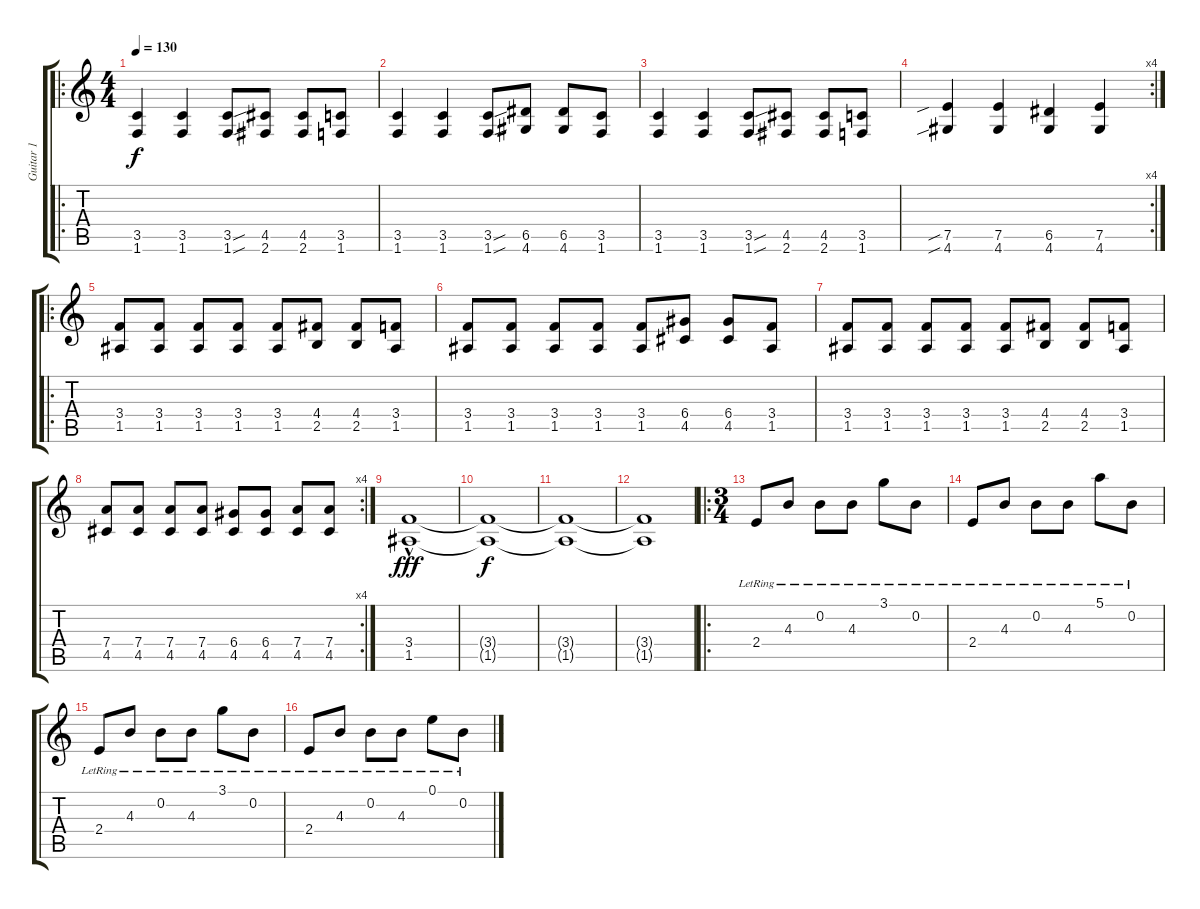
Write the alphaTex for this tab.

\track ("Guitar 1" "Guitar 1") {instrument distortionguitar}
\staff {score tabs}
\tuning (E4 B3 G3 D3 A2 E2) {hide}
\ro
\ts (4 4)
\tempo 130
\clef g2
\ks c
(3.5 1.6).4{dy f} (3.5 1.6).4 (3.5{sou} 1.6{sou}).8 (4.5 2.6).8 (4.5 2.6).8 (3.5 1.6).8 |
(3.5 1.6).4 (3.5 1.6).4 (3.5{sou} 1.6{sou}).8 (6.5 4.6).8 (6.5 4.6).8 (3.5 1.6).8 |
(3.5 1.6).4 (3.5 1.6).4 (3.5{sou} 1.6{sou}).8 (4.5 2.6).8 (4.5 2.6).8 (3.5 1.6).8 |
\rc 4
(7.5{sib} 4.6{sib}).4 (7.5 4.6).4 (6.5 4.6).4 (7.5 4.6).4 |
\ro
(3.4 1.5).8 (3.4 1.5).8 (3.4 1.5).8 (3.4 1.5).8 (3.4 1.5).8 (4.4 2.5).8 (4.4 2.5).8 (3.4 1.5).8 |
(3.4 1.5).8 (3.4 1.5).8 (3.4 1.5).8 (3.4 1.5).8 (3.4 1.5).8 (6.4 4.5).8 (6.4 4.5).8 (3.4 1.5).8 |
(3.4 1.5).8 (3.4 1.5).8 (3.4 1.5).8 (3.4 1.5).8 (3.4 1.5).8 (4.4 2.5).8 (4.4 2.5).8 (3.4 1.5).8 |
\rc 4
(7.4 4.5).8 (7.4 4.5).8 (7.4 4.5).8 (7.4 4.5).8 (6.4 4.5).8 (6.4 4.5).8 (7.4 4.5).8 (7.4 4.5).8 |
(3.4{hac} 1.5).1{dy fff} |
(3.4{t} 1.5{t}).1{dy f} |
(3.4{t} 1.5{t}).1 |
(3.4{t} 1.5{t}).1 |
\ro
\ts (3 4)
2.4{lr}.8 4.3{lr}.8 0.2{lr}.8 4.3{lr}.8 3.1{lr}.8 0.2{lr}.8 |
2.4{lr}.8 4.3{lr}.8 0.2{lr}.8 4.3{lr}.8 5.1{lr}.8 0.2{lr}.8 |
2.4{lr}.8 4.3{lr}.8 0.2{lr}.8 4.3{lr}.8 3.1{lr}.8 0.2{lr}.8 |
2.4{lr}.8 4.3{lr}.8 0.2{lr}.8 4.3{lr}.8 0.1{lr}.8 0.2{lr}.8
